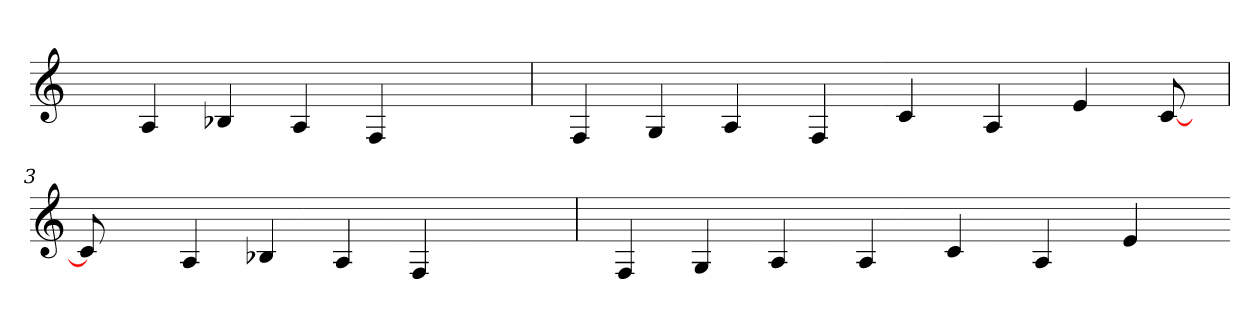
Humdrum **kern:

**kern
*part1
*staff1
=1
4.ryy
4A
16ryy
4B-X
16ryy
4A
16ryy
4F
16ryy
8ryy
4ryy
=2
8ryy
4F
16ryy
4G
16ryy
4A
8ryy
4F
8ryy
4c
8ryy
4A
8ryy
4e
8ryy
[8c
8ryy
=3
8c]
4.ryy
4A
16ryy
4B-X
16ryy
4A
16ryy
4F
16ryy
8ryy
4ryy
=4
8ryy
4F
16ryy
4G
16ryy
4A
8ryy
4A
8ryy
4c
8ryy
4A
8ryy
4e
4ryy
=-
*-
